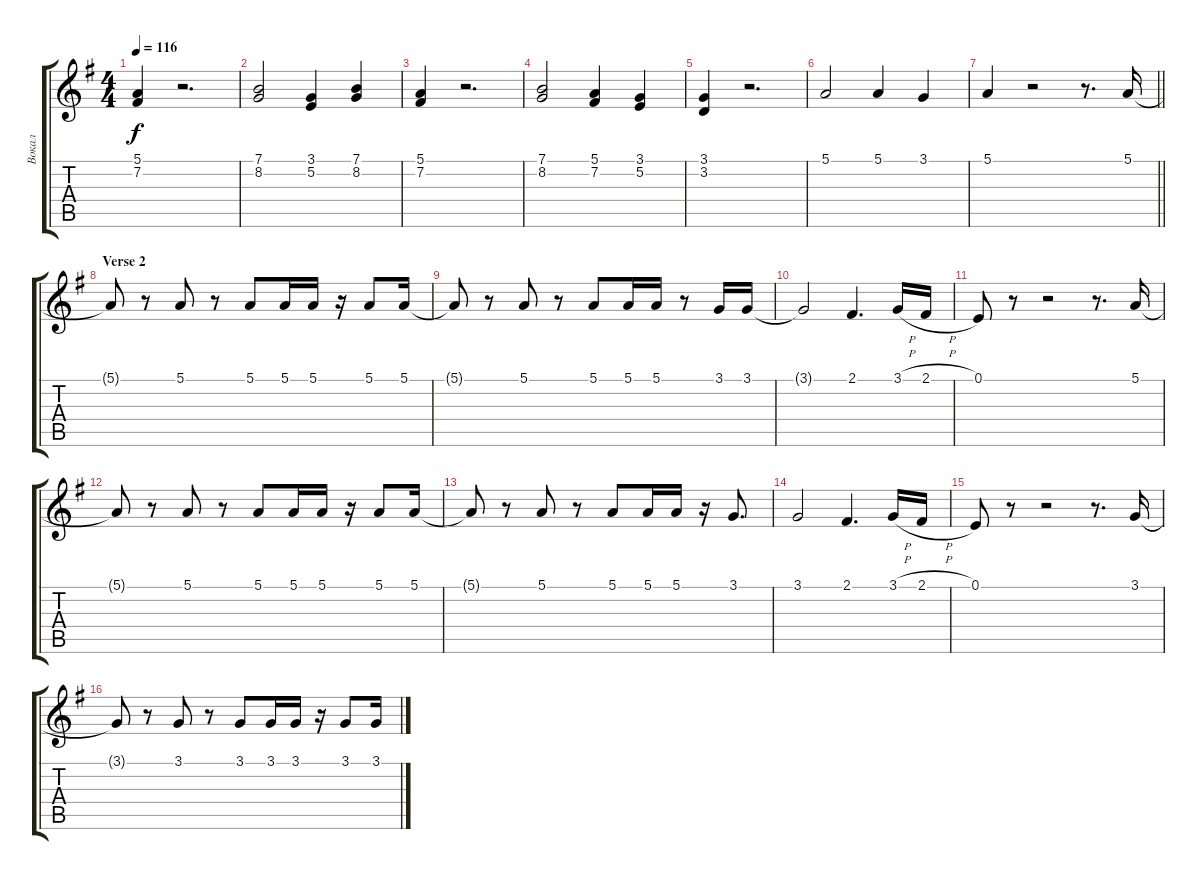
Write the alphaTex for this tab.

\track ("Вокал" "Вокал") {instrument trumpet}
\staff {score tabs}
\tuning (E4 B3 G3 D3 A2 E2) {hide}
\ts (4 4)
\tempo 116
\clef g2
\ks eminor
(5.1 7.2).4{dy f} r.2{d} |
(7.1 8.2).2 (3.1 5.2).4 (7.1 8.2).4 |
(5.1 7.2).4 r.2{d} |
(7.1 8.2).2 (5.1 7.2).4 (3.1 5.2).4 |
(3.1 3.2).4 r.2{d} |
5.1.2 5.1.4 3.1.4 |
\barLineRight lightlight
5.1.4 r.2 r.8{d} 5.1.16 |
\section ("" "Verse 2")
5.1{t}.8 r.8 5.1.8 r.8 5.1.8 5.1.16 5.1.16 r.16 5.1.8 5.1.16 |
5.1{t}.8 r.8 5.1.8 r.8 5.1.8 5.1.16 5.1.16 r.8 3.1.16 3.1.16 |
3.1{t}.2 2.1.4{d} 3.1{h}.16 2.1{h}.16 |
0.1.8 r.8 r.2 r.8{d} 5.1.16 |
5.1{t}.8 r.8 5.1.8 r.8 5.1.8 5.1.16 5.1.16 r.16 5.1.8 5.1.16 |
5.1{t}.8 r.8 5.1.8 r.8 5.1.8 5.1.16 5.1.16 r.16 3.1.8{d} |
3.1.2 2.1.4{d} 3.1{h}.16 2.1{h}.16 |
0.1.8 r.8 r.2 r.8{d} 3.1.16 |
3.1{t}.8 r.8 3.1.8 r.8 3.1.8 3.1.16 3.1.16 r.16 3.1.8 3.1.16
